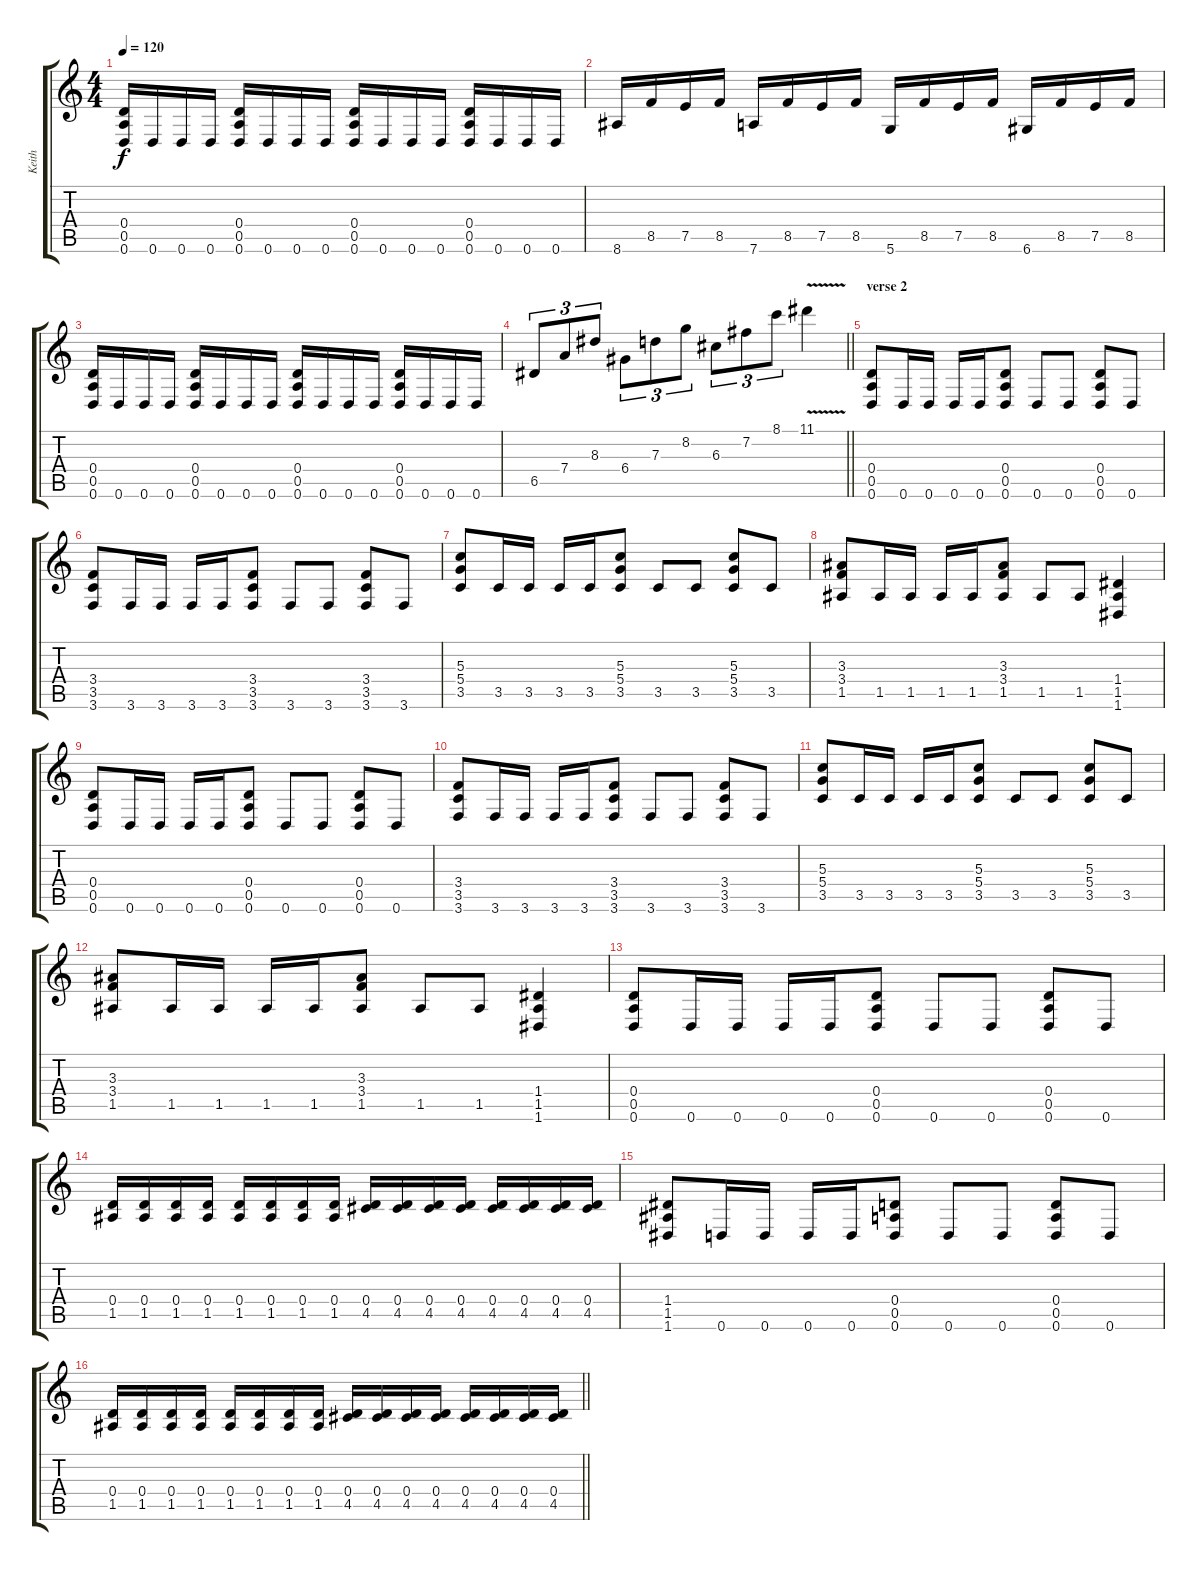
\track ("Keith" "Keith") {instrument acousticguitarsteel}
\staff {score tabs}
\tuning (E4 B3 G3 D3 A2 D2) {hide}
\ts (4 4)
\tempo 120
\clef g2
\ks c
(0.4 0.5 0.6).16{dy f} 0.6.16 0.6.16 0.6.16 (0.4 0.5 0.6).16 0.6.16 0.6.16 0.6.16 (0.4 0.5 0.6).16 0.6.16 0.6.16 0.6.16 (0.4 0.5 0.6).16 0.6.16 0.6.16 0.6.16 |
8.6.16 8.5.16 7.5.16 8.5.16 7.6.16 8.5.16 7.5.16 8.5.16 5.6.16 8.5.16 7.5.16 8.5.16 6.6.16 8.5.16 7.5.16 8.5.16 |
(0.4 0.5 0.6).16 0.6.16 0.6.16 0.6.16 (0.4 0.5 0.6).16 0.6.16 0.6.16 0.6.16 (0.4 0.5 0.6).16 0.6.16 0.6.16 0.6.16 (0.4 0.5 0.6).16 0.6.16 0.6.16 0.6.16 |
\barLineRight lightlight
6.5.8{tu (3 2)} 7.4.8{tu (3 2)} 8.3.8{tu (3 2)} 6.4.8{tu (3 2)} 7.3.8{tu (3 2)} 8.2.8{tu (3 2)} 6.3.8{tu (3 2)} 7.2.8{tu (3 2)} 8.1.8{tu (3 2)} 11.1{v}.4 |
\section ("" "verse 2")
(0.4 0.5 0.6).8 0.6.16 0.6.16 0.6.16 0.6.16 (0.4 0.5 0.6).8 0.6.8 0.6.8 (0.4 0.5 0.6).8 0.6.8 |
(3.4 3.5 3.6).8 3.6.16 3.6.16 3.6.16 3.6.16 (3.4 3.5 3.6).8 3.6.8 3.6.8 (3.4 3.5 3.6).8 3.6.8 |
(5.3 5.4 3.5).8 3.5.16 3.5.16 3.5.16 3.5.16 (5.3 5.4 3.5).8 3.5.8 3.5.8 (5.3 5.4 3.5).8 3.5.8 |
(3.3 3.4 1.5).8 1.5.16 1.5.16 1.5.16 1.5.16 (3.3 3.4 1.5).8 1.5.8 1.5.8 (1.4 1.5 1.6).4 |
(0.4 0.5 0.6).8 0.6.16 0.6.16 0.6.16 0.6.16 (0.4 0.5 0.6).8 0.6.8 0.6.8 (0.4 0.5 0.6).8 0.6.8 |
(3.4 3.5 3.6).8 3.6.16 3.6.16 3.6.16 3.6.16 (3.4 3.5 3.6).8 3.6.8 3.6.8 (3.4 3.5 3.6).8 3.6.8 |
(5.3 5.4 3.5).8 3.5.16 3.5.16 3.5.16 3.5.16 (5.3 5.4 3.5).8 3.5.8 3.5.8 (5.3 5.4 3.5).8 3.5.8 |
(3.3 3.4 1.5).8 1.5.16 1.5.16 1.5.16 1.5.16 (3.3 3.4 1.5).8 1.5.8 1.5.8 (1.4 1.5 1.6).4 |
(0.4 0.5 0.6).8 0.6.16 0.6.16 0.6.16 0.6.16 (0.4 0.5 0.6).8 0.6.8 0.6.8 (0.4 0.5 0.6).8 0.6.8 |
(0.4 1.5).16 (0.4 1.5).16 (0.4 1.5).16 (0.4 1.5).16 (0.4 1.5).16 (0.4 1.5).16 (0.4 1.5).16 (0.4 1.5).16 (0.4 4.5).16 (0.4 4.5).16 (0.4 4.5).16 (0.4 4.5).16 (0.4 4.5).16 (0.4 4.5).16 (0.4 4.5).16 (0.4 4.5).16 |
(1.4 1.5 1.6).8 0.6.16 0.6.16 0.6.16 0.6.16 (0.4 0.5 0.6).8 0.6.8 0.6.8 (0.4 0.5 0.6).8 0.6.8 |
\barLineRight lightlight
(0.4 1.5).16 (0.4 1.5).16 (0.4 1.5).16 (0.4 1.5).16 (0.4 1.5).16 (0.4 1.5).16 (0.4 1.5).16 (0.4 1.5).16 (0.4 4.5).16 (0.4 4.5).16 (0.4 4.5).16 (0.4 4.5).16 (0.4 4.5).16 (0.4 4.5).16 (0.4 4.5).16 (0.4 4.5).16
